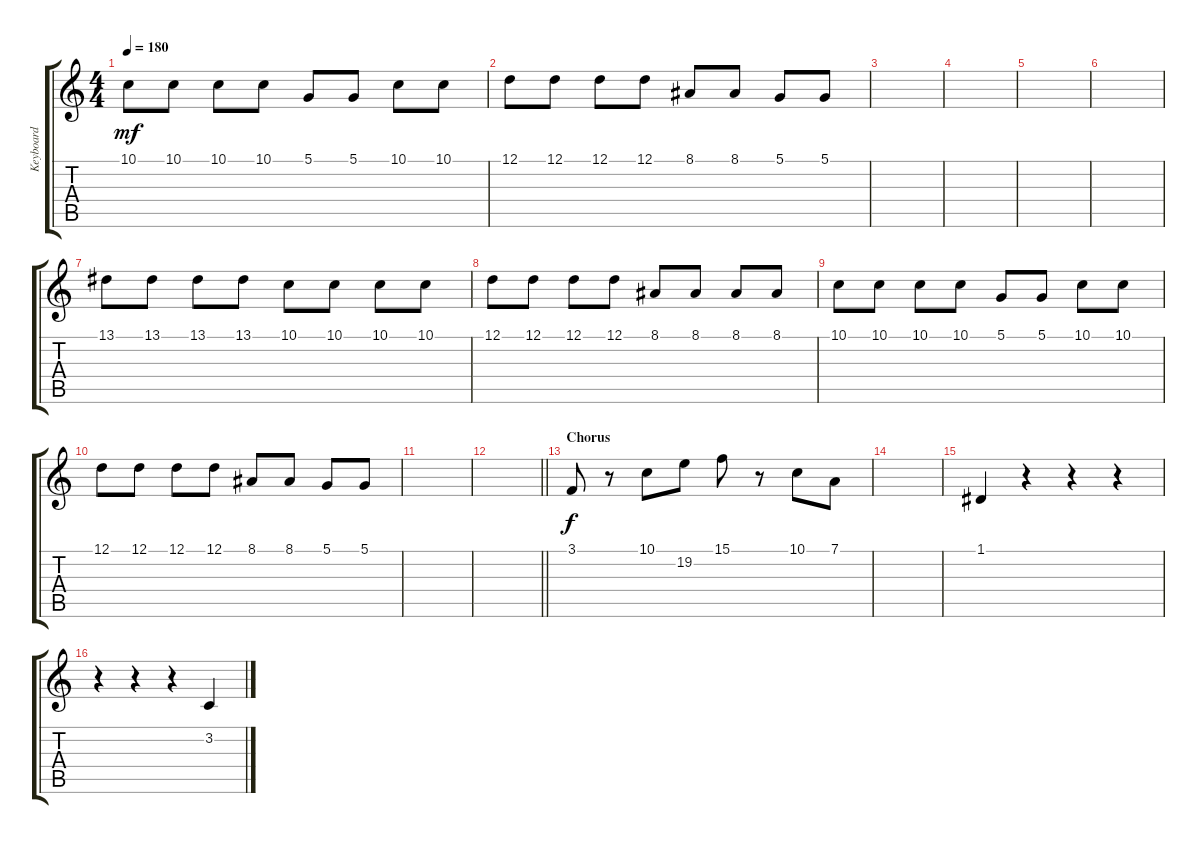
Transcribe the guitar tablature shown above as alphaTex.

\track ("Keyboard" "Keyboard") {instrument lead1square}
\staff {score tabs}
\tuning (D4 A3 F3 C3 G2 C2) {hide}
\ts (4 4)
\tempo 180
\clef g2
\ks c
10.1.8{dy mf} 10.1.8 10.1.8 10.1.8 5.1.8 5.1.8 10.1.8 10.1.8 |
12.1.8 12.1.8 12.1.8 12.1.8 8.1.8 8.1.8 5.1.8 5.1.8 |
|
|
|
|
13.1.8 13.1.8 13.1.8 13.1.8 10.1.8 10.1.8 10.1.8 10.1.8 |
12.1.8 12.1.8 12.1.8 12.1.8 8.1.8 8.1.8 8.1.8 8.1.8 |
10.1.8 10.1.8 10.1.8 10.1.8 5.1.8 5.1.8 10.1.8 10.1.8 |
12.1.8 12.1.8 12.1.8 12.1.8 8.1.8 8.1.8 5.1.8 5.1.8 |
|
\barLineRight lightlight
|
\section ("" "Chorus")
3.1.8{dy f instrument stringensemble1} r.8 10.1.8 19.2.8 15.1.8 r.8 10.1.8 7.1.8 |
|
1.1.4 r.4 r.4 r.4 |
r.4 r.4 r.4 3.2.4
